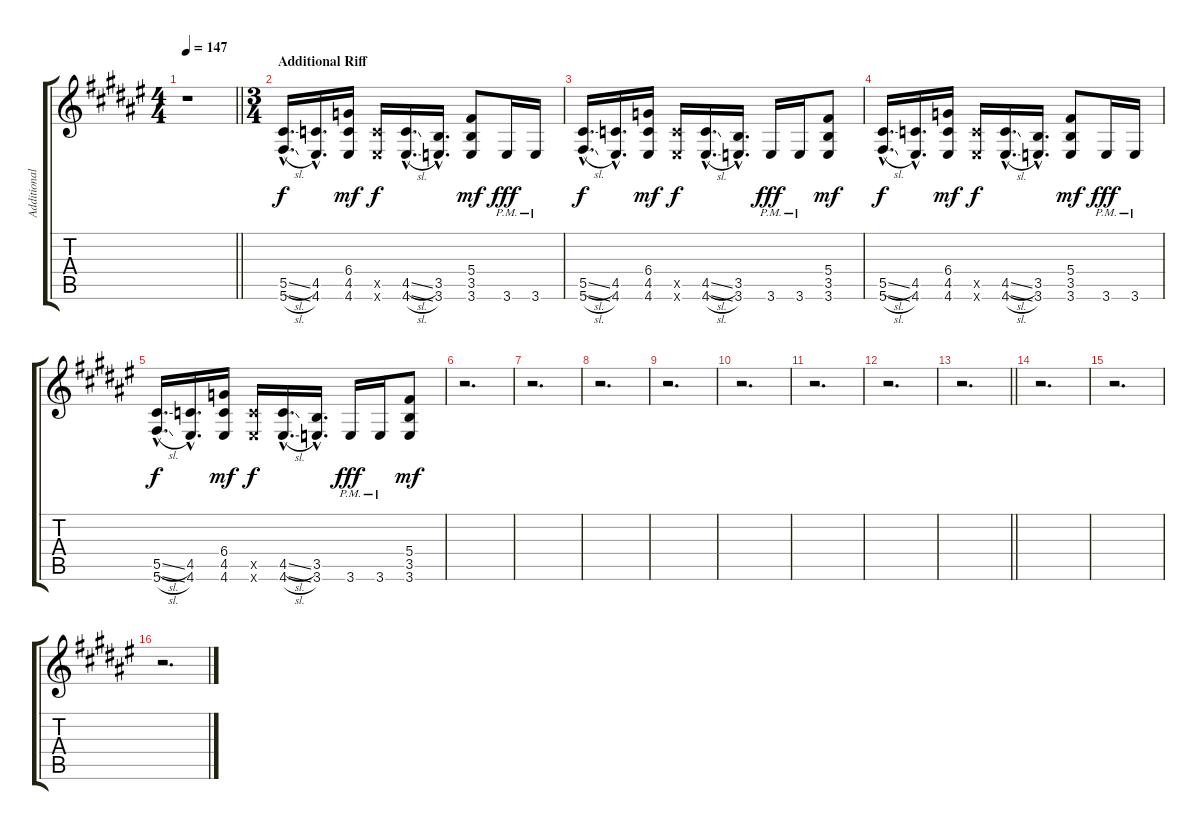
\track ("Additional Guitars" "Additional") {instrument distortionguitar}
\staff {score tabs}
\tuning (Eb4 Bb3 Gb3 Db3 Ab2 Db2) {hide}
\ts (4 4)
\tempo 147
\clef g2
\barLineRight lightlight
\ks d#minor
r.1{dy f} |
\ts (3 4)
\section ("" "Additional Riff")
(5.5{sl hac} 5.6{sl hac}).16{d instrument electricguitarclean} (4.5{hac} 4.6{hac}).16{d} (6.4 4.5 4.6).16{dy mf} (4.5{x} 4.6{x}).16{dy f} (4.5{sl hac} 4.6{sl hac}).16{d} (3.5{hac} 3.6{hac}).16{d} (5.4 3.5 3.6).8{dy mf} 3.6{pm}.16{dy fff} 3.6{pm}.16 |
(5.5{sl hac} 5.6{sl hac}).16{d dy f} (4.5{hac} 4.6{hac}).16{d} (6.4 4.5 4.6).16{dy mf} (4.5{x} 4.6{x}).16{dy f} (4.5{sl hac} 4.6{sl hac}).16{d} (3.5{hac} 3.6{hac}).16{d} 3.6{pm}.16{dy fff} 3.6{pm}.16 (5.4 3.5 3.6).8{dy mf} |
(5.5{sl hac} 5.6{sl hac}).16{d dy f} (4.5{hac} 4.6{hac}).16{d} (6.4 4.5 4.6).16{dy mf} (4.5{x} 4.6{x}).16{dy f} (4.5{sl hac} 4.6{sl hac}).16{d} (3.5{hac} 3.6{hac}).16{d} (5.4 3.5 3.6).8{dy mf} 3.6{pm}.16{dy fff} 3.6{pm}.16 |
(5.5{sl hac} 5.6{sl hac}).16{d dy f} (4.5{hac} 4.6{hac}).16{d} (6.4 4.5 4.6).16{dy mf} (4.5{x} 4.6{x}).16{dy f} (4.5{sl hac} 4.6{sl hac}).16{d} (3.5{hac} 3.6{hac}).16{d} 3.6{pm}.16{dy fff} 3.6{pm}.16 (5.4 3.5 3.6).8{dy mf} |
r.2{d} |
r.2{d} |
r.2{d} |
r.2{d} |
r.2{d} |
r.2{d} |
r.2{d} |
\barLineRight lightlight
r.2{d} |
\section ("" "")
r.2{d} |
r.2{d} |
r.2{d}
